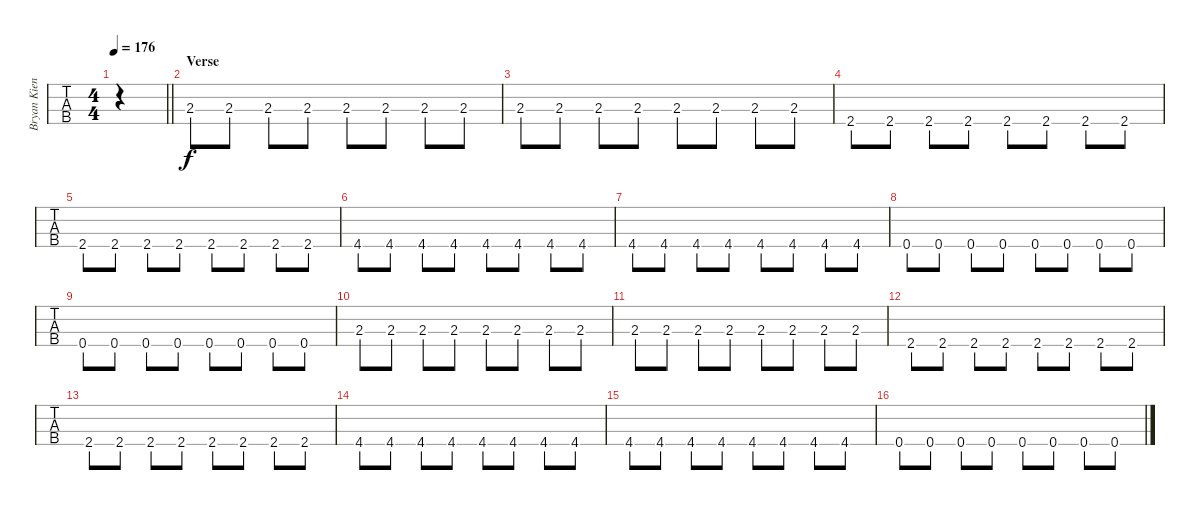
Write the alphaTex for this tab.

\track ("Bryan Kienlen - Bass" "Bryan Kien") {instrument electricbassfinger}
\staff {tabs}
\tuning (G2 D2 A1 E1) {hide}
\ts (4 4)
\tempo 176
\clef f4
\barLineRight lightlight
\ks b
|
\section ("" "Verse")
2.3.8 2.3.8 2.3.8 2.3.8 2.3.8 2.3.8 2.3.8 2.3.8 |
2.3.8 2.3.8 2.3.8 2.3.8 2.3.8 2.3.8 2.3.8 2.3.8 |
2.4.8 2.4.8 2.4.8 2.4.8 2.4.8 2.4.8 2.4.8 2.4.8 |
2.4.8 2.4.8 2.4.8 2.4.8 2.4.8 2.4.8 2.4.8 2.4.8 |
4.4.8 4.4.8 4.4.8 4.4.8 4.4.8 4.4.8 4.4.8 4.4.8 |
4.4.8 4.4.8 4.4.8 4.4.8 4.4.8 4.4.8 4.4.8 4.4.8 |
0.4.8 0.4.8 0.4.8 0.4.8 0.4.8 0.4.8 0.4.8 0.4.8 |
0.4.8 0.4.8 0.4.8 0.4.8 0.4.8 0.4.8 0.4.8 0.4.8 |
2.3.8 2.3.8 2.3.8 2.3.8 2.3.8 2.3.8 2.3.8 2.3.8 |
2.3.8 2.3.8 2.3.8 2.3.8 2.3.8 2.3.8 2.3.8 2.3.8 |
2.4.8 2.4.8 2.4.8 2.4.8 2.4.8 2.4.8 2.4.8 2.4.8 |
2.4.8 2.4.8 2.4.8 2.4.8 2.4.8 2.4.8 2.4.8 2.4.8 |
4.4.8 4.4.8 4.4.8 4.4.8 4.4.8 4.4.8 4.4.8 4.4.8 |
4.4.8 4.4.8 4.4.8 4.4.8 4.4.8 4.4.8 4.4.8 4.4.8 |
0.4.8 0.4.8 0.4.8 0.4.8 0.4.8 0.4.8 0.4.8 0.4.8
